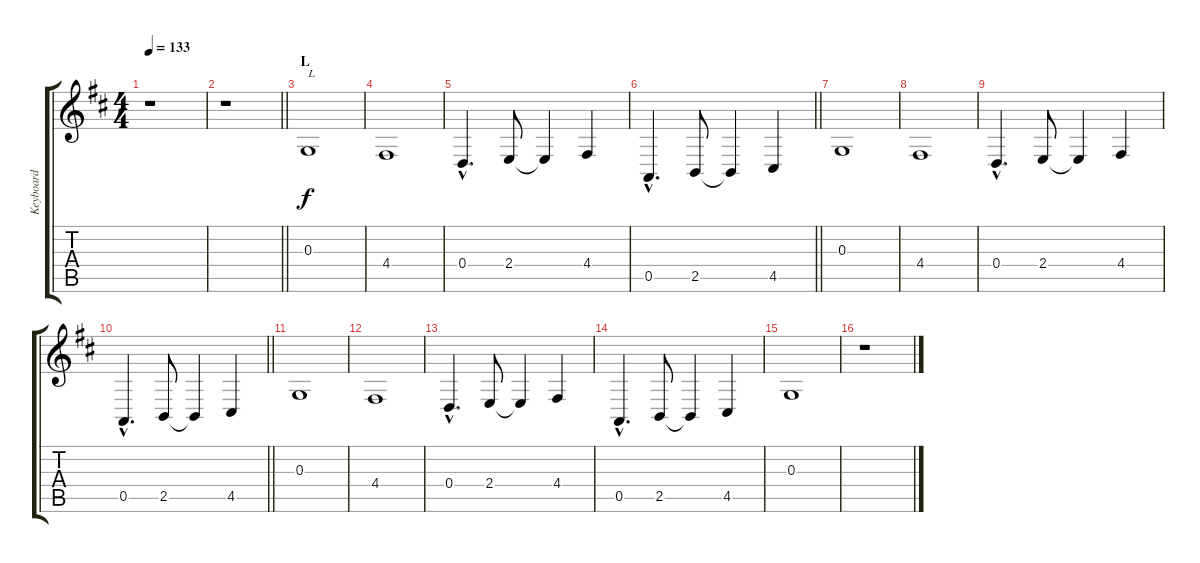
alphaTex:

\track ("Keyboard" "Keyboard") {instrument synthstrings2}
\staff {score tabs}
\tuning (E4 B3 G3 D3 A2 E2) {hide}
\ts (4 4)
\tempo 133
\clef g2
\ks d
r.1{dy f} |
\barLineRight lightlight
r.1 |
\section ("" "L")
0.3.1{txt "L"} |
4.4.1 |
0.4{hac}.4{d} 2.4.8 2.4{t}.4 4.4.4 |
\barLineRight lightlight
0.5{hac}.4{d} 2.5.8 2.5{t}.4 4.5.4 |
0.3.1 |
4.4.1 |
0.4{hac}.4{d} 2.4.8 2.4{t}.4 4.4.4 |
\barLineRight lightlight
0.5{hac}.4{d} 2.5.8 2.5{t}.4 4.5.4 |
0.3.1 |
4.4.1 |
0.4{hac}.4{d} 2.4.8 2.4{t}.4 4.4.4 |
0.5{hac}.4{d} 2.5.8 2.5{t}.4 4.5.4 |
0.3.1 |
r.1
